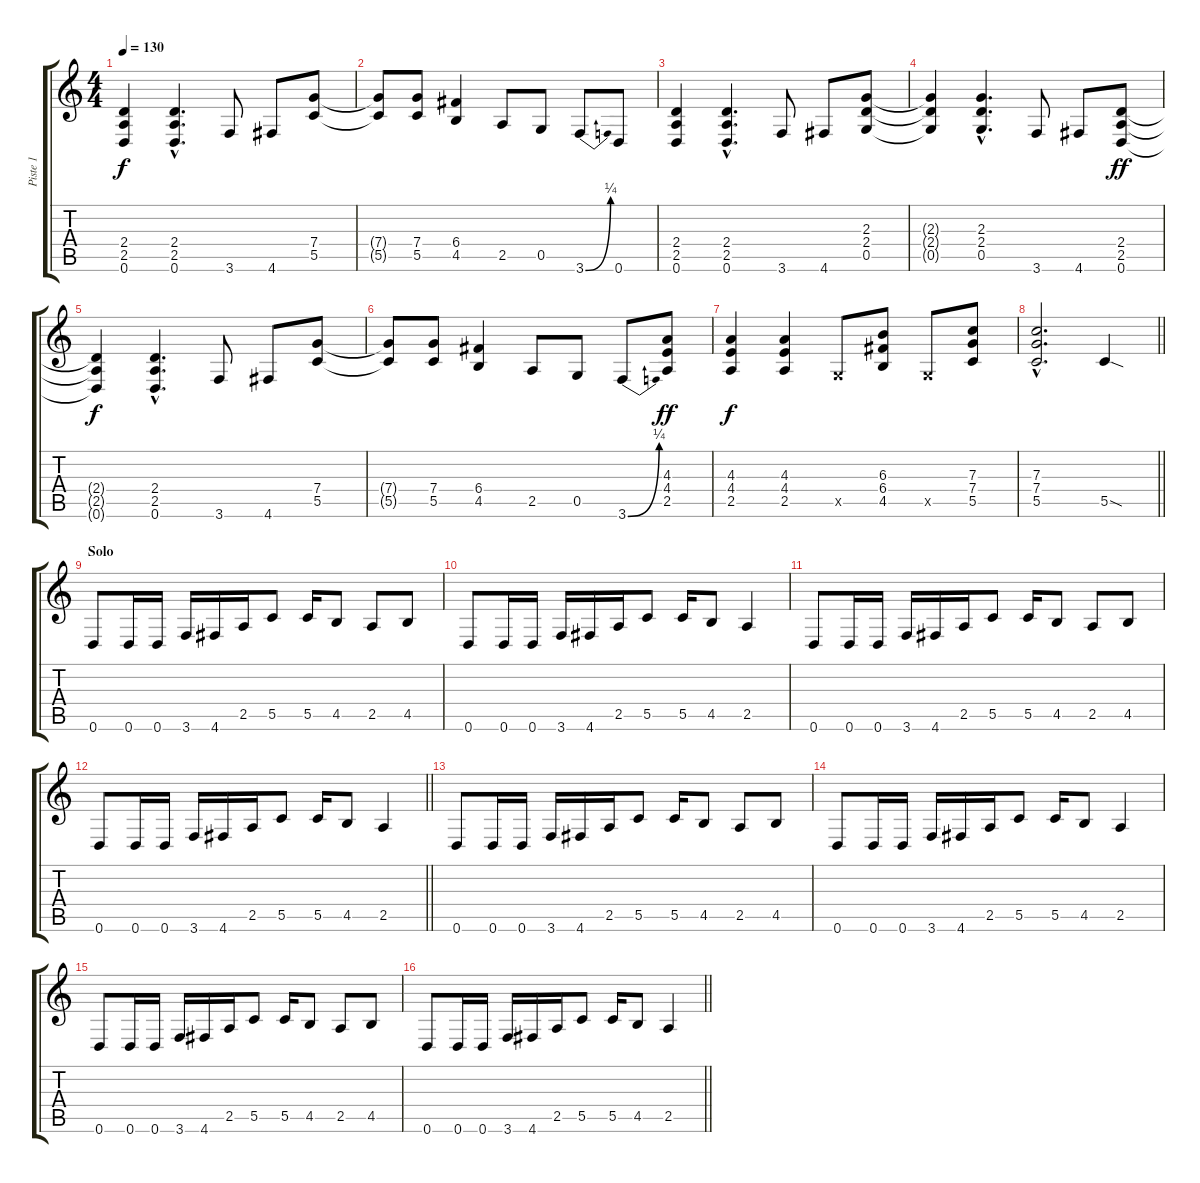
\track ("Piste 1" "Piste 1") {instrument distortionguitar}
\staff {score tabs}
\tuning (D4 A3 F3 C3 G2 D2) {hide}
\ts (4 4)
\tempo 130
\clef g2
\ks c
(2.4{t} 2.5{t} 0.6{t}).4{dy f} (2.4{hac} 2.5{hac} 0.6{hac}).4{d} 3.6.8 4.6.8 (7.4 5.5).8 |
(7.4{t} 5.5{t}).8 (7.4 5.5).8 (6.4 4.5).4 2.5.8 0.5.8 3.6{be (bend 0 0 60 1)}.8 0.6.8 |
(2.4 2.5 0.6).4 (2.4{hac} 2.5{hac} 0.6{hac}).4{d} 3.6.8 4.6.8 (2.3 2.4 0.5).8 |
(2.3{t} 2.4{t} 0.5{t}).4 (2.3{hac} 2.4{hac} 0.5{hac}).4{d} 3.6.8 4.6.8 (2.4 2.5 0.6).8{dy ff} |
(2.4{t} 2.5{t} 0.6{t}).4{dy f} (2.4{hac} 2.5{hac} 0.6{hac}).4{d} 3.6.8 4.6.8 (7.4 5.5).8 |
(7.4{t} 5.5{t}).8 (7.4 5.5).8 (6.4 4.5).4 2.5.8 0.5.8 3.6{be (bend 0 0 60 1)}.8 (4.3 4.4 2.5).8{dy ff} |
(4.3 4.4 2.5).4{dy f} (4.3 4.4 2.5).4 0.5{x}.8 (6.3 6.4 4.5).8 0.5{x}.8 (7.3 7.4 5.5).8 |
\barLineRight lightlight
(7.3{hac} 7.4{hac} 5.5{hac}).2{d} 5.5{sod}.4 |
\section ("" "Solo")
0.6.8 0.6.16 0.6.16 3.6.16 4.6.16 2.5.16 5.5.8 5.5.16 4.5.8 2.5.8 4.5.8 |
0.6.8 0.6.16 0.6.16 3.6.16 4.6.16 2.5.16 5.5.8 5.5.16 4.5.8 2.5.4 |
0.6.8 0.6.16 0.6.16 3.6.16 4.6.16 2.5.16 5.5.8 5.5.16 4.5.8 2.5.8 4.5.8 |
\barLineRight lightlight
0.6.8 0.6.16 0.6.16 3.6.16 4.6.16 2.5.16 5.5.8 5.5.16 4.5.8 2.5.4 |
0.6.8 0.6.16 0.6.16 3.6.16 4.6.16 2.5.16 5.5.8 5.5.16 4.5.8 2.5.8 4.5.8 |
0.6.8 0.6.16 0.6.16 3.6.16 4.6.16 2.5.16 5.5.8 5.5.16 4.5.8 2.5.4 |
0.6.8 0.6.16 0.6.16 3.6.16 4.6.16 2.5.16 5.5.8 5.5.16 4.5.8 2.5.8 4.5.8 |
\barLineRight lightlight
0.6.8 0.6.16 0.6.16 3.6.16 4.6.16 2.5.16 5.5.8 5.5.16 4.5.8 2.5.4
